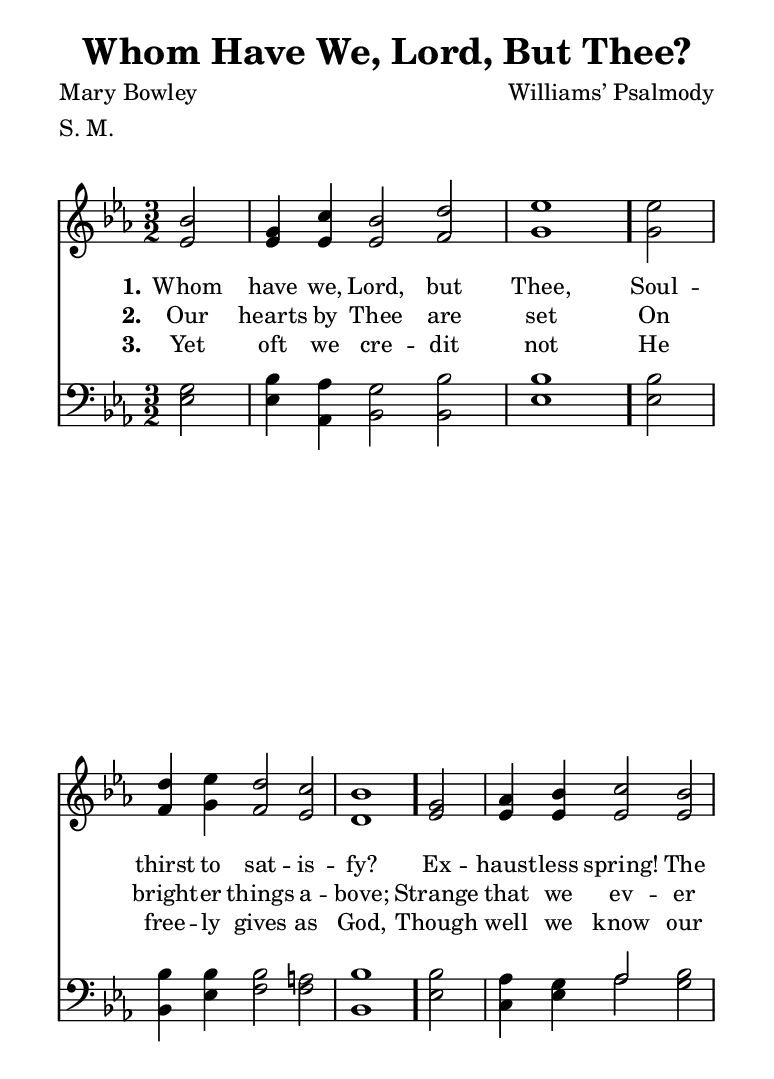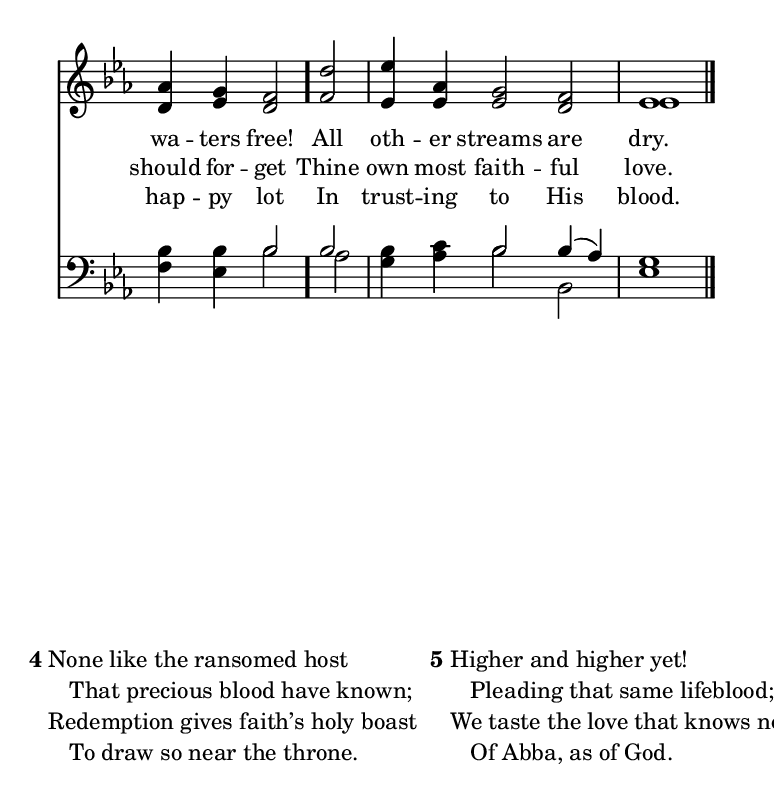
\include "common/global.ily"
\paper {
  \include "common/paper.ily"
  ragged-last-bottom = ##t
  system-count = #(cond (is-eogsized 2) (#t #f))
}

\header{
  hymnnumber = "180"
  title = "Whom Have We, Lord, But Thee?"
  tunename = "Huddersfield"
  meter = "S. M."
  poet = "Mary Bowley"
  composer = "Williams’ Psalmody"
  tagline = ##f
}

patternAA = { c2 | c4 c4 c2 c2 | c1 }
patternAB = { c2 | c4 c4 c2 c4( c4) | c1 }
patternBA = { c2 | c4 c4 c2 c2 | c4 c4 c2 }

global = {
  \include "common/overrides.ily"
  \override Staff.TimeSignature.style = #'numbered
  \time 3/2
  \override Score.MetronomeMark.transparent = ##t % hide all fermata changes too
  \tempo 2=70
  \key ees \major
  \partial 2
  \autoBeamOff
}

notesSoprano = {
\global
\relative c'' {

  \changePitch \patternAA { bes | g c bes d | ees }
  \changePitch \patternAA { ees | d ees d c | bes } \eogbreak
  \changePitch \patternBA { g | aes bes c bes | aes g f }
  \changePitch \patternAA { d' | ees aes, g f | ees }

  \bar "|."

}
}

notesAlto = {
\global
\relative e' {

  \changePitch \patternAA { ees | ees ees ees f | g }
  \changePitch \patternAA { g | f g f ees | d }
  \changePitch \patternBA { ees | ees ees ees ees | d ees d }
  \changePitch \patternAA { f | ees ees ees d | ees }

}
}

notesTenor = {
\global
\relative a {

  \changePitch \patternAA { g | bes aes g bes | bes }
  \changePitch \patternAA { bes | bes bes bes a | bes }
  \changePitch \patternBA { bes | aes g aes bes | bes bes bes }
  \changePitch \patternAB { bes | bes c bes bes aes | g }

}
}

notesBass = {
\global
\relative f {

  \changePitch \patternAA { ees | ees aes, bes bes | ees }
  \changePitch \patternAA { ees | bes ees f f | bes, }
  \changePitch \patternBA { ees | c ees aes g | f ees bes' }
  \changePitch \patternAA { aes | g aes bes bes, | ees }

}
}

wordsA = \lyricmode {
\set stanza = "1."

Whom have we, Lord, but Thee, \bar "."
Soul -- thirst to sat -- is -- fy? \bar "."
Ex -- haust -- less spring! The wa -- ters free! \bar "."
All oth -- er streams are dry. \bar "."

}

wordsB = \lyricmode {
\set stanza = "2."

Our hearts by Thee are set
On bright -- er things a -- bove;
Strange that we ev -- er should for -- get
Thine own most faith -- ful love.

}

wordsC = \lyricmode {
\set stanza = "3."

Yet oft we cre -- dit not
He free -- ly gives as God,
Though well we know our hap -- py lot
In trust -- ing to His blood.

}

wordsD = \markuplist {

\line { None like the ransomed host }
\line { { \hspace #2 } That precious blood have known; }
\line { Redemption gives faith’s holy boast }
\line { { \hspace #2 } To draw so near the throne. }

}

wordsE = \markuplist {

\line { Higher and higher yet! }
\line { { \hspace #2 } Pleading that same lifeblood; }
\line { We taste the love that knows no let, }
\line { { \hspace #2 } Of Abba, as of God. }

}

\score {
  \context ChoirStaff <<
    \context Staff = upper <<
      \set Staff.autoBeaming = ##f
      \set ChoirStaff.systemStartDelimiter = #'SystemStartBar
      \set ChoirStaff.printPartCombineTexts = ##f
      \partcombine #'(2 . 9) \notesSoprano \notesAlto
      \context NullVoice = sopranos { \voiceOne << \notesSoprano >> }
      \context Lyrics = one   \lyricsto sopranos \wordsA
      \context Lyrics = two   \lyricsto sopranos \wordsB
      \context Lyrics = three \lyricsto sopranos \wordsC
    >>
    \context Staff = men <<
      \set Staff.autoBeaming = ##f
      \clef bass
      \set ChoirStaff.printPartCombineTexts = ##f
      \partcombine #'(2 . 9) \notesTenor \notesBass
    >>
  >>
  \layout {
    \include "common/layout.ily"
  }
  \midi{
    \include "common/midi.ily"
  }
}

\noPageBreak

\markup { \fill-line {
  \hspace #0.1
  \line{ \bold 4 \column { \wordsD } }
  \hspace #0.1
  \line{ \bold 5 \column { \wordsE } }
  \hspace #0.1
} }

\version "2.19.49"  % necessary for upgrading to future LilyPond versions.

% vi:set et ts=2 sw=2 ai nocindent syntax=lilypond:
